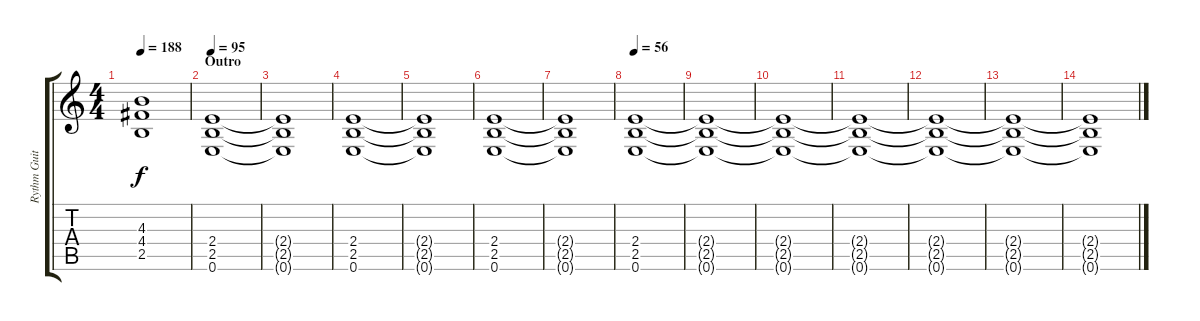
\track ("Rythm Guitar 2" "Rythm Guit") {instrument distortionguitar}
\staff {score tabs}
\tuning (E4 B3 G3 D3 A2 E2) {hide}
\ts (4 4)
\tempo 188
\clef g2
\ks c
(4.3 4.4 2.5).1{dy f} |
\section ("" "Outro")
\tempo 95
(2.4 2.5 0.6).1 |
(2.4{t} 2.5{t} 0.6{t}).1 |
(2.4 2.5 0.6).1 |
(2.4{t} 2.5{t} 0.6{t}).1 |
(2.4 2.5 0.6).1 |
(2.4{t} 2.5{t} 0.6{t}).1 |
\tempo 56
(2.4 2.5 0.6).1 |
(2.4{t} 2.5{t} 0.6{t}).1 |
(2.4{t} 2.5{t} 0.6{t}).1 |
(2.4{t} 2.5{t} 0.6{t}).1 |
(2.4{t} 2.5{t} 0.6{t}).1 |
(2.4{t} 2.5{t} 0.6{t}).1 |
(2.4{t} 2.5{t} 0.6{t}).1
